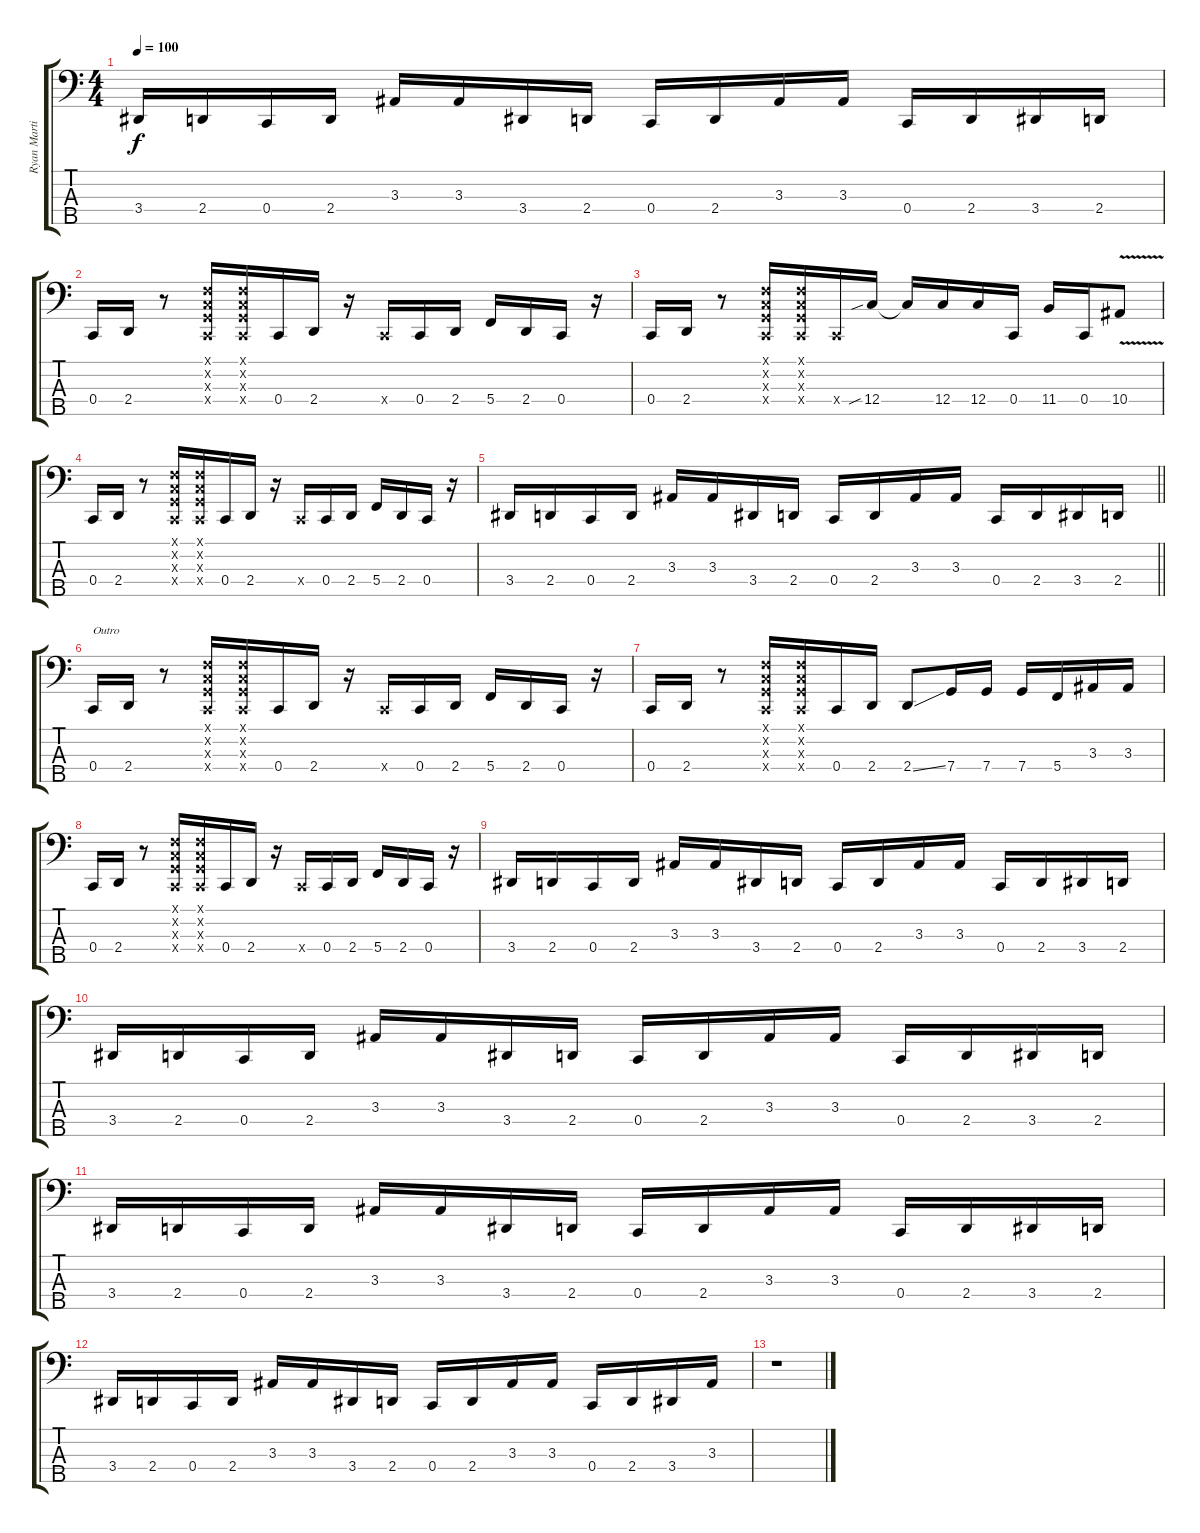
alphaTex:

\track ("Ryan Martinie" "Ryan Marti") {instrument electricbassfinger}
\staff {score tabs}
\tuning (F2 C2 G1 C1 G0) {hide}
\ts (4 4)
\tempo 100
\clef f4
\ks c
3.4.16{dy f} 2.4.16 0.4.16 2.4.16 3.3.16 3.3.16 3.4.16 2.4.16 0.4.16 2.4.16 3.3.16 3.3.16 0.4.16 2.4.16 3.4.16 2.4.16 |
0.4.16 2.4.16 r.8 (0.1{x} 0.2{x} 0.3{x} 0.4{x}).16 (0.1{x} 0.2{x} 0.3{x} 0.4{x}).16 0.4.16 2.4.16 r.16 0.4{x}.16 0.4.16 2.4.16 5.4.16 2.4.16 0.4.16 r.16 |
0.4.16 2.4.16 r.8 (0.1{x} 0.2{x} 0.3{x} 0.4{x}).16 (0.1{x} 0.2{x} 0.3{x} 0.4{x}).16 0.4{x}.16 12.4{sib}.16 12.4{t}.16 12.4.16 12.4.16 0.4.16 11.4.16 0.4.16 10.4{v}.8 |
0.4.16 2.4.16 r.8 (0.1{x} 0.2{x} 0.3{x} 0.4{x}).16 (0.1{x} 0.2{x} 0.3{x} 0.4{x}).16 0.4.16 2.4.16 r.16 0.4{x}.16 0.4.16 2.4.16 5.4.16 2.4.16 0.4.16 r.16 |
\barLineRight lightlight
3.4.16 2.4.16 0.4.16 2.4.16 3.3.16 3.3.16 3.4.16 2.4.16 0.4.16 2.4.16 3.3.16 3.3.16 0.4.16 2.4.16 3.4.16 2.4.16 |
0.4.16{txt "Outro"} 2.4.16 r.8 (0.1{x} 0.2{x} 0.3{x} 0.4{x}).16 (0.1{x} 0.2{x} 0.3{x} 0.4{x}).16 0.4.16 2.4.16 r.16 0.4{x}.16 0.4.16 2.4.16 5.4.16 2.4.16 0.4.16 r.16 |
0.4.16 2.4.16 r.8 (0.1{x} 0.2{x} 0.3{x} 0.4{x}).16 (0.1{x} 0.2{x} 0.3{x} 0.4{x}).16 0.4.16 2.4.16 2.4{ss}.8 7.4.16 7.4.16 7.4.16 5.4.16 3.3.16 3.3.16 |
0.4.16 2.4.16 r.8 (0.1{x} 0.2{x} 0.3{x} 0.4{x}).16 (0.1{x} 0.2{x} 0.3{x} 0.4{x}).16 0.4.16 2.4.16 r.16 0.4{x}.16 0.4.16 2.4.16 5.4.16 2.4.16 0.4.16 r.16 |
3.4.16 2.4.16 0.4.16 2.4.16 3.3.16 3.3.16 3.4.16 2.4.16 0.4.16 2.4.16 3.3.16 3.3.16 0.4.16 2.4.16 3.4.16 2.4.16 |
3.4.16 2.4.16 0.4.16 2.4.16 3.3.16 3.3.16 3.4.16 2.4.16 0.4.16 2.4.16 3.3.16 3.3.16 0.4.16 2.4.16 3.4.16 2.4.16 |
3.4.16 2.4.16 0.4.16 2.4.16 3.3.16 3.3.16 3.4.16 2.4.16 0.4.16 2.4.16 3.3.16 3.3.16 0.4.16 2.4.16 3.4.16 2.4.16 |
3.4.16 2.4.16 0.4.16 2.4.16 3.3.16 3.3.16 3.4.16 2.4.16 0.4.16 2.4.16 3.3.16 3.3.16 0.4.16 2.4.16 3.4.16 3.3.16 |
r.1
